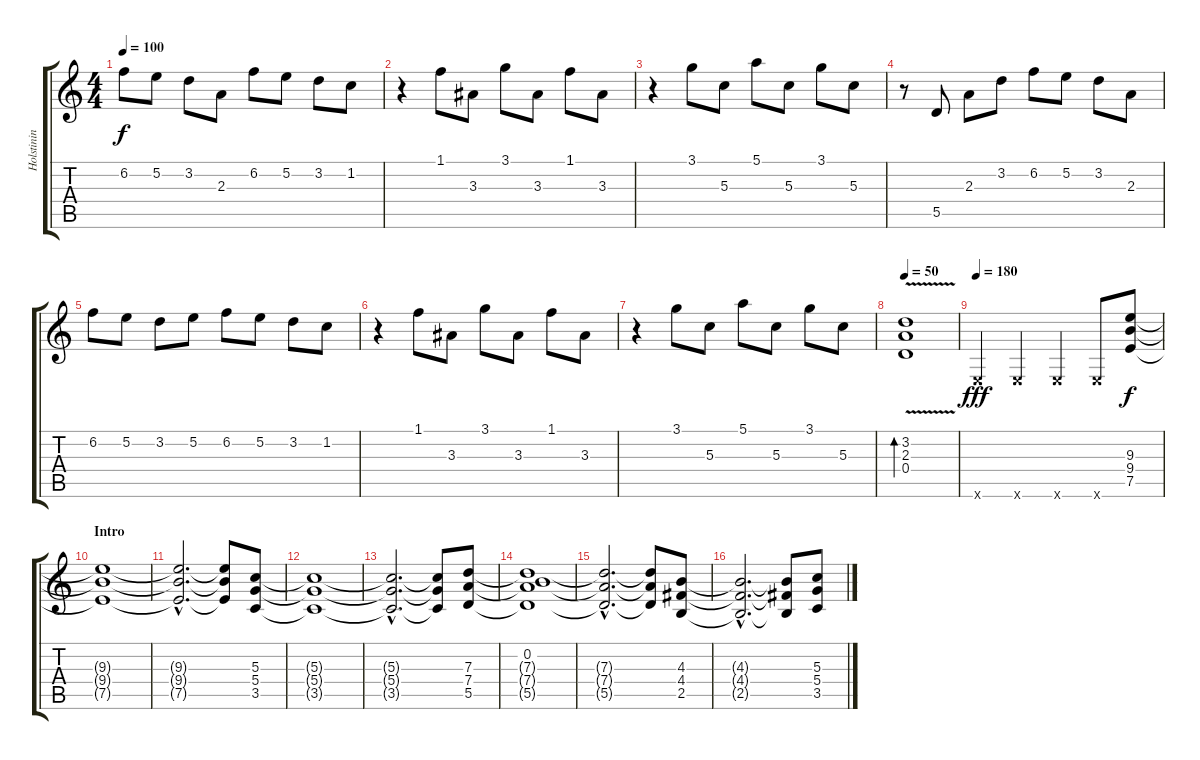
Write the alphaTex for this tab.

\track ("Holstinin" "Holstinin") {instrument distortionguitar}
\staff {score tabs}
\tuning (E4 B3 G3 D3 A2 E2) {hide}
\ts (4 4)
\tempo 100
\clef g2
\ks c
6.2.8{dy f} 5.2.8 3.2.8 2.3.8 6.2.8 5.2.8 3.2.8 1.2.8 |
r.4 1.1.8 3.3.8 3.1.8 3.3.8 1.1.8 3.3.8 |
r.4 3.1.8 5.3.8 5.1.8 5.3.8 3.1.8 5.3.8 |
r.8 5.5.8 2.3.8 3.2.8 6.2.8 5.2.8 3.2.8 2.3.8 |
6.2.8 5.2.8 3.2.8 5.2.8 6.2.8 5.2.8 3.2.8 1.2.8 |
r.4 1.1.8 3.3.8 3.1.8 3.3.8 1.1.8 3.3.8 |
r.4 3.1.8 5.3.8 5.1.8 5.3.8 3.1.8 5.3.8 |
\tempo 50
(3.2{v} 2.3 0.4).1{bd 60} |
\tempo 180
0.6{x}.4{dy fff instrument distortionguitar} 0.6{x}.4 0.6{x}.4 0.6{x}.8 (9.3 9.4 7.5).8{dy f volume 16} |
\section ("" "Intro ")
(9.3{t} 9.4{t} 7.5{t}).1 |
(9.3{hac t} 9.4{hac t} 7.5{hac t}).2{d} (9.3{t} 9.4{t} 7.5{t}).8 (5.3 5.4 3.5).8 |
(5.3{t} 5.4{t} 3.5{t}).1 |
(5.3{hac t} 5.4{hac t} 3.5{hac t}).2{d} (5.3{t} 5.4{t} 3.5{t}).8 (7.3 7.4 5.5).8 |
(0.2 7.3{t} 7.4{t} 5.5{t}).1 |
(7.3{hac t} 7.4{hac t} 5.5{hac t}).2{d} (7.3{t} 7.4{t} 5.5{t}).8 (4.3 4.4 2.5).8 |
(4.3{hac t} 4.4{hac t} 2.5{hac t}).2{d} (4.3{t} 4.4{t} 2.5{t}).8 (5.3 5.4 3.5).8
